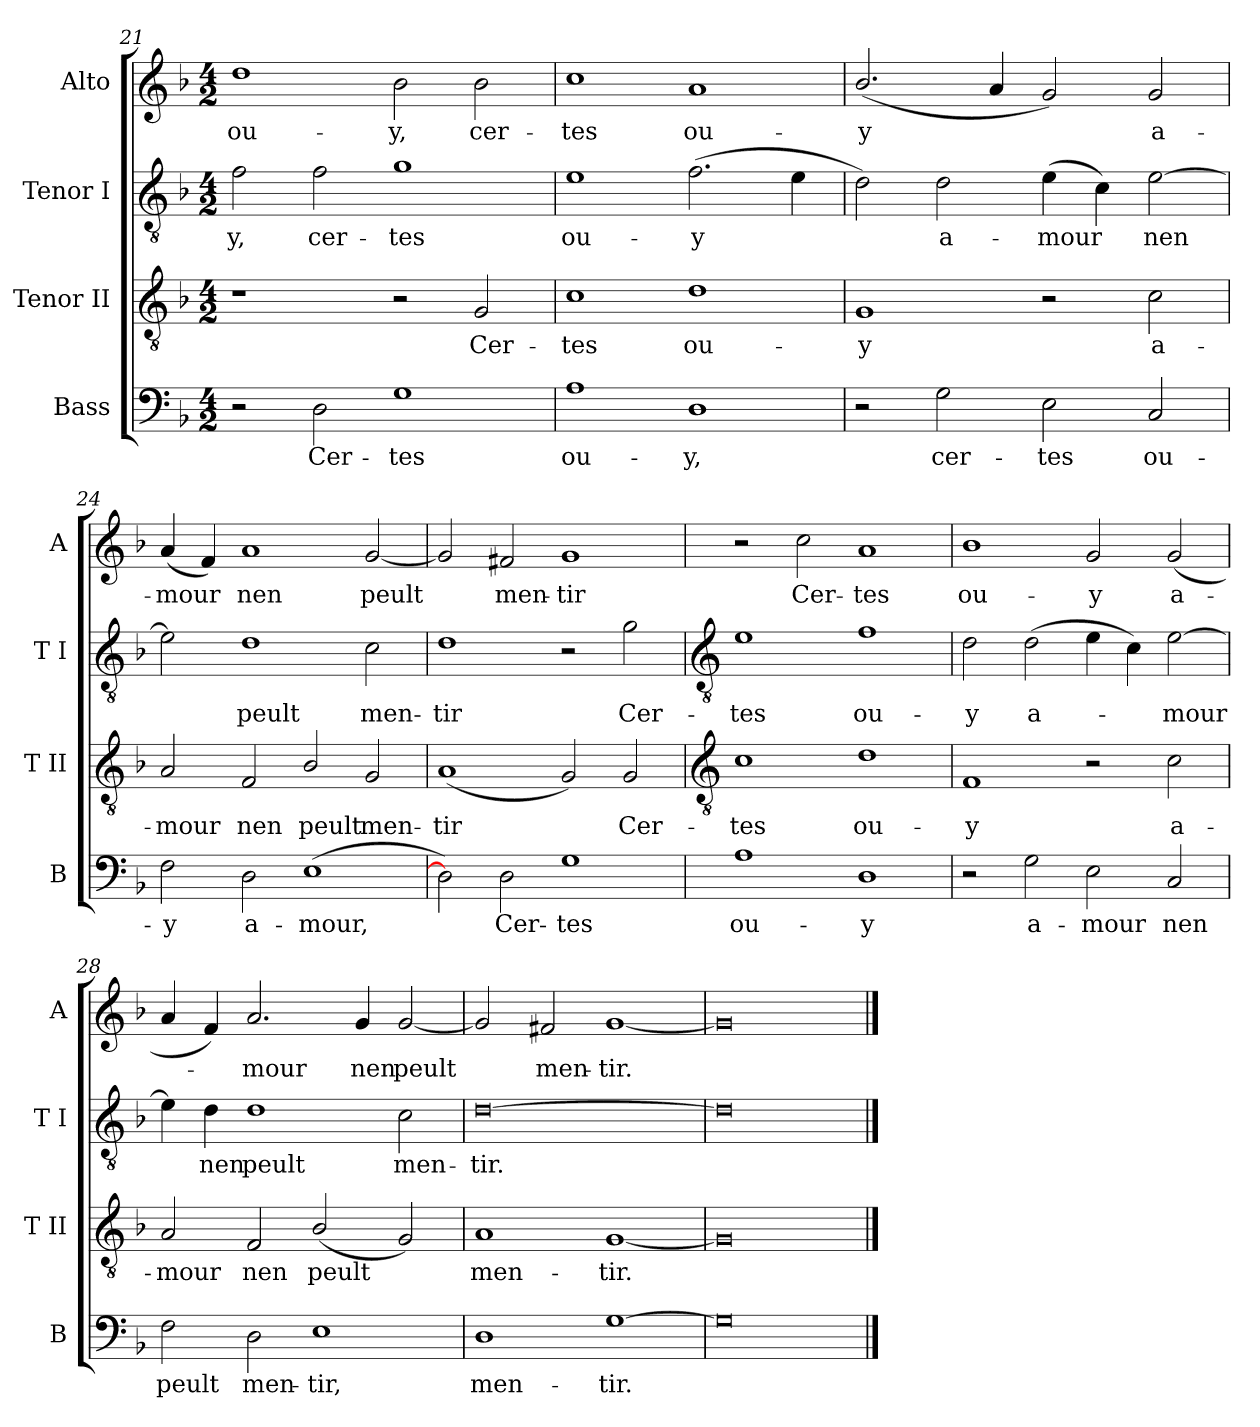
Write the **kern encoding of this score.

**kern	**text	**kern	**text	**kern	**text	**kern	**text
*part4	*part4	*part3	*part3	*part2	*part2	*part1	*part1
*staff4	*staff4	*staff3	*staff3	*staff2	*staff2	*staff1	*staff1
*I"Bass	*	*I"Tenor II	*	*I"Tenor I	*	*I"Alto	*
*I'B	*	*I'T II	*	*I'T I	*	*I'A	*
!!LO:LB:g=z
*clefF4	*	*clefGv2	*	*clefGv2	*	*clefG2	*
*k[b-]	*	*k[b-]	*	*k[b-]	*	*k[b-]	*
*F:	*	*F:	*	*F:	*	*F:	*
*M4/2	*	*M4/2	*	*M4/2	*	*M4/2	*
=21	=21	=21	=21	=21	=21	=21	=21
!	!	!	!	!	!LO:LY:b	!	!LO:LY:b
2r	.	1r	.	2f	-y,	1dd	ou-
!	!LO:LY:b	!	!	!	!LO:LY:b	!	!
2D	Cer-	.	.	2f	cer-	.	.
!	!LO:LY:b	!	!	!	!LO:LY:b	!	!LO:LY:b
1G	-tes	2r	.	1g	-tes	2b-	-y,
!	!	!	!LO:LY:b	!	!	!	!LO:LY:b
.	.	2G	Cer-	.	.	2b-	cer-
=22	=22	=22	=22	=22	=22	=22	=22
!	!LO:LY:b	!	!LO:LY:b	!	!LO:LY:b	!	!LO:LY:b
1A	ou-	1c	-tes	1e	ou-	1cc	-tes
!	!LO:LY:b	!	!LO:LY:b	!	!LO:LY:b	!	!LO:LY:b
1D	-y,	1d	ou-	(>2.f	-y	1a	ou-
.	.	.	.	4e	.	.	.
=23	=23	=23	=23	=23	=23	=23	=23
!	!	!	!LO:LY:b	!	!	!	!LO:LY:b
2r	.	1G	-y	2d)	.	(<2.b-/	-y
!	!LO:LY:b	!	!	!	!LO:LY:b	!	!
2G	cer-	.	.	2d	a-	.	.
.	.	.	.	.	.	4a	.
!	!LO:LY:b	!	!	!	!LO:LY:b	!	!
2E	-tes	2r	.	(>4e	-mour	2g)	.
.	.	.	.	4c)	.	.	.
!	!LO:LY:b	!	!LO:LY:b	!	!LO:LY:b	!	!LO:LY:b
2C	ou-	2c	a-	[2e	nen	2g	a-
=24	=24	=24	=24	=24	=24	=24	=24
!	!LO:LY:b	!	!LO:LY:b	!	!	!	!LO:LY:b
2F	-y	2A	-mour	2e]	.	(<4a	-mour
.	.	.	.	.	.	4f)	.
!	!LO:LY:b	!	!LO:LY:b	!	!LO:LY:b	!	!LO:LY:b
2D	a-	2F	nen	1d	peult	1a	nen
!	!LO:LY:b	!	!LO:LY:b	!	!	!	!
(>1E	-mour,	2B-/	peult	.	.	.	.
!	!	!	!LO:LY:b	!	!LO:LY:b	!	!LO:LY:b
.	.	2G	men-	2c	men-	[2g	peult
=25	=25	=25	=25	=25	=25	=25	=25
!	!	!	!LO:LY:b	!	!LO:LY:b	!	!
2D])	.	(<1A	-tir	1d	-tir	2g]	.
!	!LO:LY:b	!	!	!	!	!	!LO:LY:b
2D	Cer-	.	.	.	.	2f#X	men-
!	!LO:LY:b	!	!	!	!	!	!LO:LY:b
1G	-tes	2G)	.	2r	.	1g	-tir
!	!	!	!LO:LY:b	!	!LO:LY:b	!	!
.	.	2G	Cer-	2g	Cer-	.	.
!!LO:LB:g=z
=26	=26	=26	=26	=26	=26	=26	=26
*	*	*clefGv2	*	*clefGv2	*	*	*
!	!LO:LY:b	!	!LO:LY:b	!	!LO:LY:b	!	!
1A	ou-	1c	-tes	1e	-tes	2r	.
!	!	!	!	!	!	!	!LO:LY:b
.	.	.	.	.	.	2cc	Cer-
!	!LO:LY:b	!	!LO:LY:b	!	!LO:LY:b	!	!LO:LY:b
1D	-y	1d	ou-	1f	ou-	1a	-tes
=27	=27	=27	=27	=27	=27	=27	=27
!	!	!	!LO:LY:b	!	!LO:LY:b	!	!LO:LY:b
2r	.	1F	-y	2d	-y	1b-	ou-
!	!LO:LY:b	!	!	!	!LO:LY:b	!	!
2G	a-	.	.	(>2d	a-	.	.
!	!LO:LY:b	!	!	!	!	!	!LO:LY:b
2E	-mour	2r	.	4e	.	2g	-y
.	.	.	.	4c)	.	.	.
!	!LO:LY:b	!	!LO:LY:b	!	!LO:LY:b	!	!LO:LY:b
2C	nen	2c	a-	[2e	mour	(<2g	a-
=28	=28	=28	=28	=28	=28	=28	=28
!	!LO:LY:b	!	!LO:LY:b	!	!	!	!
2F	peult	2A	-mour	4e]	.	4a	.
!	!	!	!	!	!LO:LY:b	!	!
.	.	.	.	4d	nen	4f)	.
!	!LO:LY:b	!	!LO:LY:b	!	!LO:LY:b	!	!LO:LY:b
2D	men-	2F	nen	1d	peult	2.a	mour
!	!LO:LY:b	!	!LO:LY:b	!	!	!	!
1E	-tir,	(<2B-/	peult	.	.	.	.
!	!	!	!	!	!	!	!LO:LY:b
.	.	.	.	.	.	4g	nen
!	!	!	!	!	!LO:LY:b	!	!LO:LY:b
.	.	2G)	.	2c	men-	[2g	peult
=29	=29	=29	=29	=29	=29	=29	=29
!	!LO:LY:b	!	!LO:LY:b	!	!LO:LY:b	!	!
1D	men-	1A	men-	[0d	-tir.	2g]	.
!	!	!	!	!	!	!	!LO:LY:b
.	.	.	.	.	.	2f#X	men-
!	!LO:LY:b	!	!LO:LY:b	!	!	!	!LO:LY:b
[1G	-tir.	[1G	-tir.	.	.	[1g	-tir.
=30	=30	=30	=30	=30	=30	=30	=30
0G]	.	0G]	.	0d]	.	0g]	.
==	==	==	==	==	==	==	==
*-	*-	*-	*-	*-	*-	*-	*-
